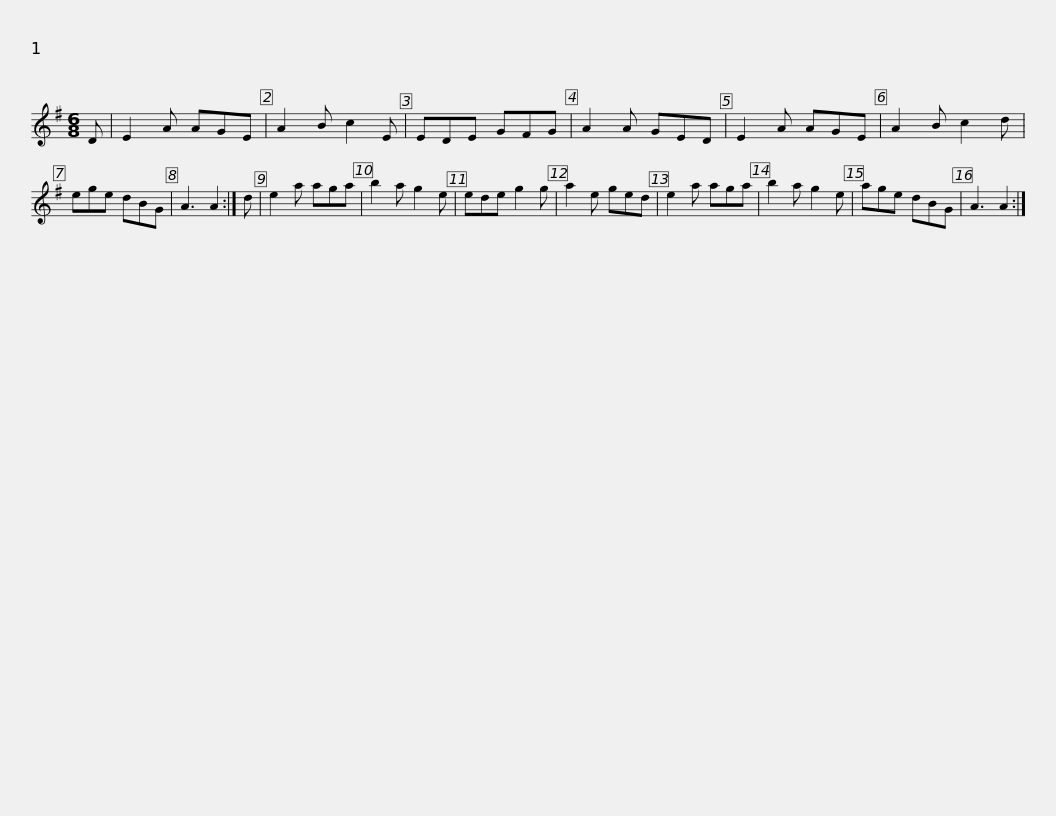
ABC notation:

X:1
L:1/8
M:6/8
I:linebreak $
K:G
V:1 treble
V:1
 D | E2 A AGE | A2 B c2 E | EDE GFG | A2 A GED | %5
 E2 A AGE | A2 B c2 d | ege dBG | A3 A2 :|$ d | %10
 e2 a aga | b2 a g2 e | ede g2 g | a2 e ged | e2 a aga | %15
 b2 a g2 e | age dBG | A3 A2 :| %18
